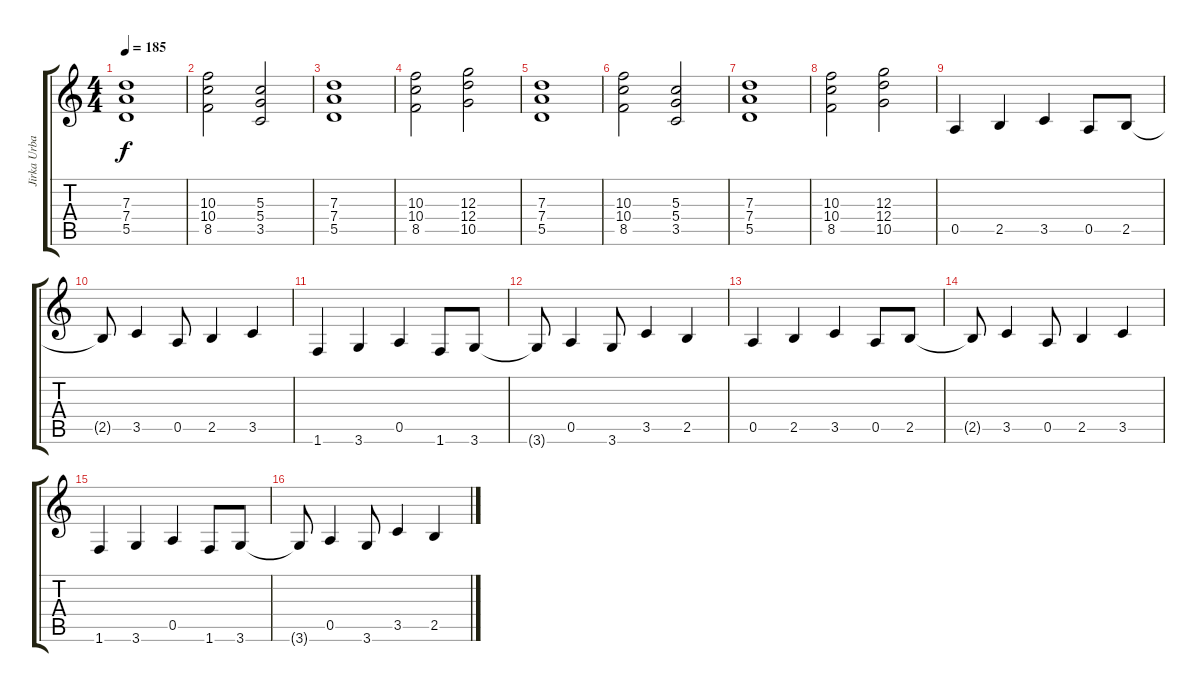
\track ("Jirka Urban" "Jirka Urba") {instrument overdrivenguitar}
\staff {score tabs}
\tuning (E4 B3 G3 D3 A2 E2) {hide}
\ts (4 4)
\tempo 185
\clef g2
\ks c
(7.3 7.4 5.5).1{dy f} |
(10.3 10.4 8.5).2 (5.3 5.4 3.5).2 |
(7.3 7.4 5.5).1 |
(10.3 10.4 8.5).2 (12.3 12.4 10.5).2 |
(7.3 7.4 5.5).1 |
(10.3 10.4 8.5).2 (5.3 5.4 3.5).2 |
(7.3 7.4 5.5).1 |
(10.3 10.4 8.5).2 (12.3 12.4 10.5).2 |
0.5.4 2.5.4 3.5.4 0.5.8 2.5.8 |
2.5{t}.8 3.5.4 0.5.8 2.5.4 3.5.4 |
1.6.4 3.6.4 0.5.4 1.6.8 3.6.8 |
3.6{t}.8 0.5.4 3.6.8 3.5.4 2.5.4 |
0.5.4 2.5.4 3.5.4 0.5.8 2.5.8 |
2.5{t}.8 3.5.4 0.5.8 2.5.4 3.5.4 |
1.6.4 3.6.4 0.5.4 1.6.8 3.6.8 |
3.6{t}.8 0.5.4 3.6.8 3.5.4 2.5.4
